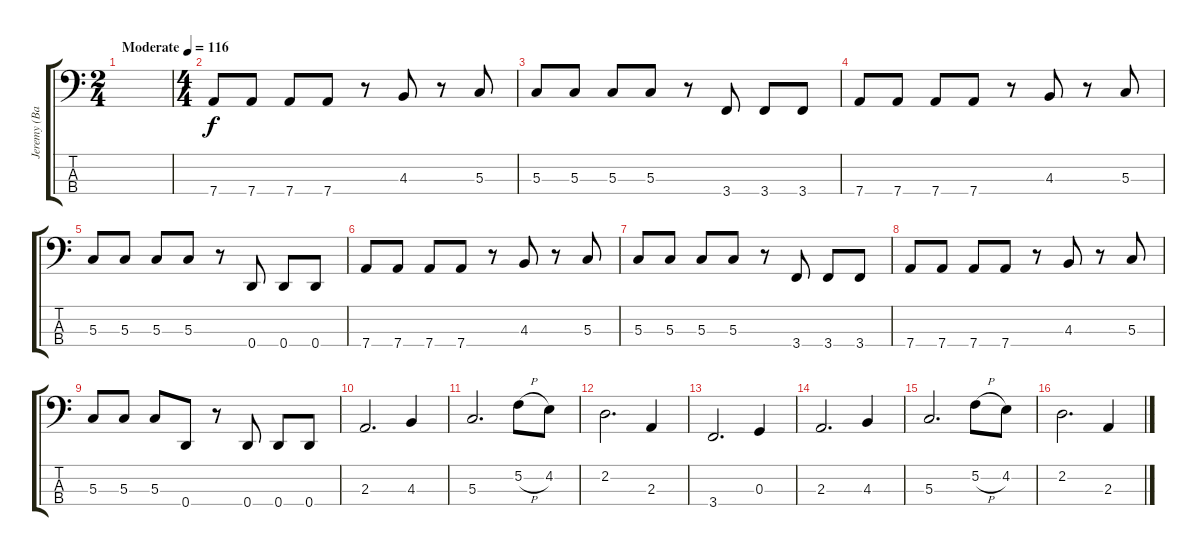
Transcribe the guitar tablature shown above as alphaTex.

\track ("Jeremy (Bass)" "Jeremy (Ba") {instrument electricbasspick}
\staff {score tabs}
\tuning (F2 C2 G1 D1) {hide}
\ts (2 4)
\tempo (116 "Moderate")
\clef f4
\ks c
|
\ts (4 4)
7.4.8 7.4.8 7.4.8 7.4.8 r.8 4.3.8 r.8 5.3.8 |
5.3.8 5.3.8 5.3.8 5.3.8 r.8 3.4.8 3.4.8 3.4.8 |
7.4.8 7.4.8 7.4.8 7.4.8 r.8 4.3.8 r.8 5.3.8 |
5.3.8 5.3.8 5.3.8 5.3.8 r.8 0.4.8 0.4.8 0.4.8 |
7.4.8 7.4.8 7.4.8 7.4.8 r.8 4.3.8 r.8 5.3.8 |
5.3.8 5.3.8 5.3.8 5.3.8 r.8 3.4.8 3.4.8 3.4.8 |
7.4.8 7.4.8 7.4.8 7.4.8 r.8 4.3.8 r.8 5.3.8 |
5.3.8 5.3.8 5.3.8 0.4.8 r.8 0.4.8 0.4.8 0.4.8 |
2.3.2{d} 4.3.4 |
5.3.2{d} 5.2{h}.8 4.2.8 |
2.2.2{d} 2.3.4 |
3.4.2{d} 0.3.4 |
2.3.2{d} 4.3.4 |
5.3.2{d} 5.2{h}.8 4.2.8 |
2.2.2{d} 2.3.4
